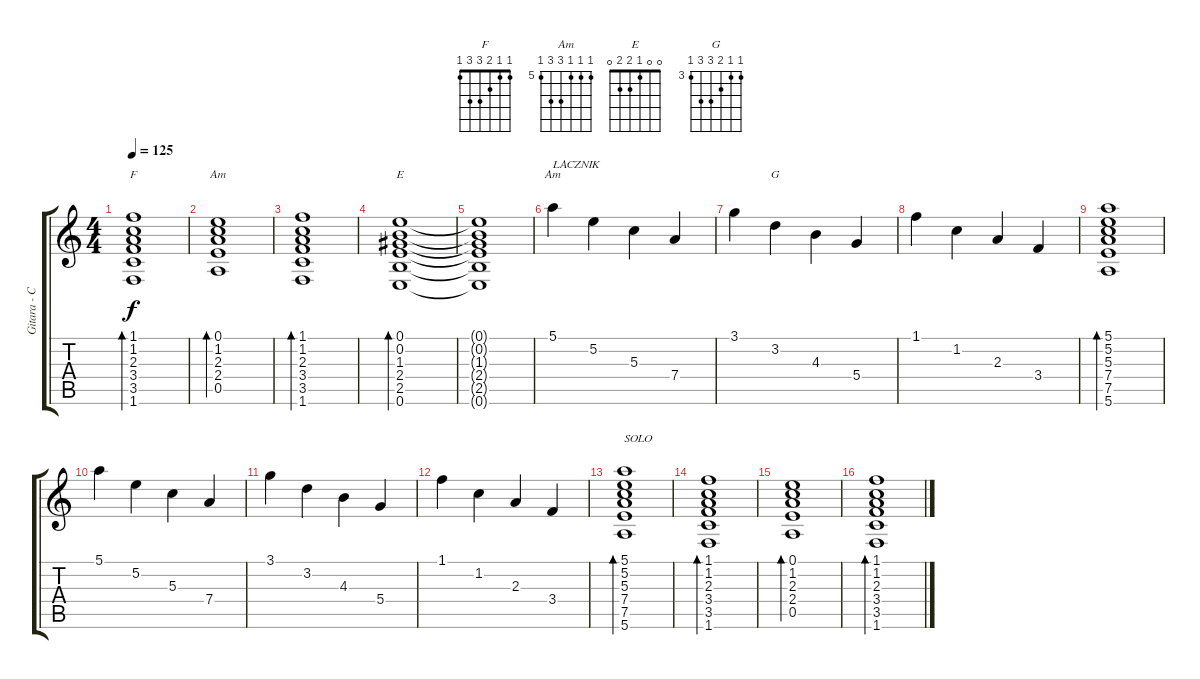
\track ("Gitara - Cwiczenie podstawowe" "Gitara - C") {instrument electricguitarclean}
\staff {score tabs}
\tuning (E4 B3 G3 D3 A2 E2) {hide}
\chord ("F" 1 1 2 3 3 1)
\chord ("Am" 0 1 2 2 0 x)
\chord ("E" 0 0 1 2 2 0)
\chord ("Am" 5 5 5 7 7 5) {firstfret 5}
\chord ("G" 3 3 4 5 5 3) {firstfret 3}
\ts (4 4)
\tempo 125
\clef g2
\ks c
(1.1 1.2 2.3 3.4 3.5 1.6).1{bd 240 ch "F" dy f} |
(0.1 1.2 2.3 2.4 0.5).1{bd 120 ch "Am"} |
(1.1 1.2 2.3 3.4 3.5 1.6).1{bd 240} |
(0.1 0.2 1.3 2.4 2.5 0.6).1{bd 120 ch "E"} |
(0.1{t} 0.2{t} 1.3{t} 2.4{t} 2.5{t} 0.6{t}).1 |
5.1.4{ch "Am" txt "LACZNIK"} 5.2.4 5.3.4 7.4.4 |
3.1.4 3.2.4{ch "G"} 4.3.4 5.4.4 |
1.1.4 1.2.4 2.3.4 3.4.4 |
(5.1 5.2 5.3 7.4 7.5 5.6).1{bd 240} |
5.1.4 5.2.4 5.3.4 7.4.4 |
3.1.4 3.2.4 4.3.4 5.4.4 |
1.1.4 1.2.4 2.3.4 3.4.4 |
(5.1 5.2 5.3 7.4 7.5 5.6).1{bd 240 txt "SOLO "} |
(1.1 1.2 2.3 3.4 3.5 1.6).1{bd 240} |
(0.1 1.2 2.3 2.4 0.5).1{bd 240} |
(1.1 1.2 2.3 3.4 3.5 1.6).1{bd 240}
